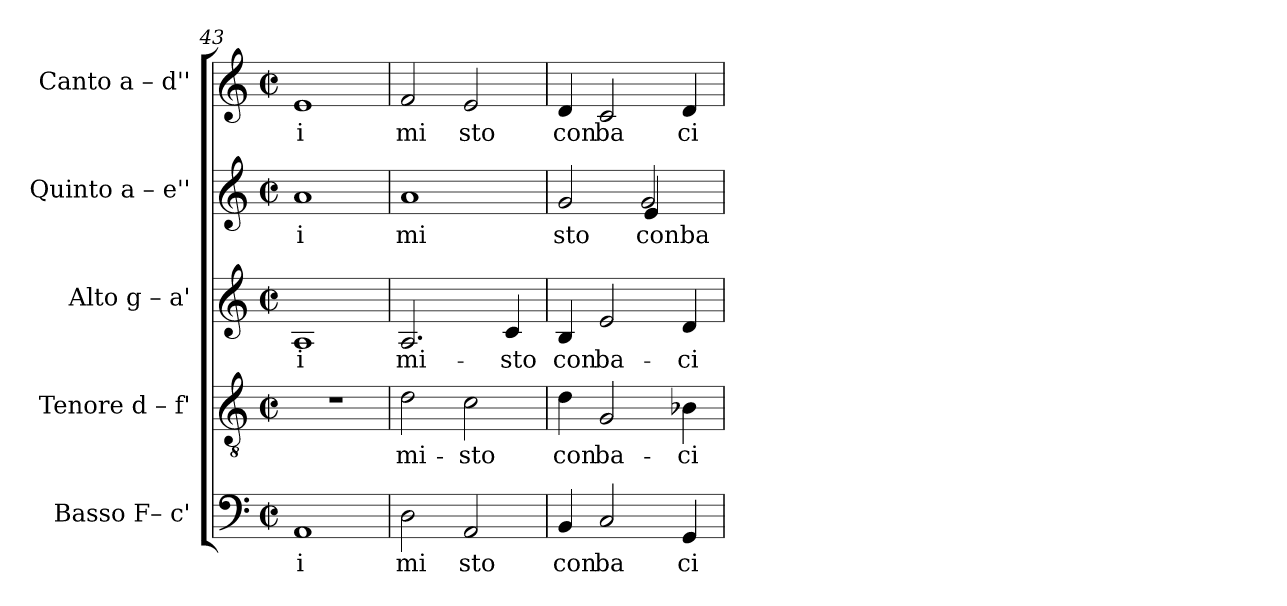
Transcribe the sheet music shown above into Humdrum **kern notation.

**kern	**text	**kern	**text	**kern	**text	**kern	**text	**kern	**text
*part5	*part5	*part4	*part4	*part3	*part3	*part2	*part2	*part1	*part1
*staff5	*staff5	*staff4	*staff4	*staff3	*staff3	*staff2	*staff2	*staff1	*staff1
*I"Basso  F– c'	*	*I"Tenore  d – f'	*	*I"Alto  g – a'	*	*I"Quinto  a – e''	*	*I"Canto  a – d''	*
*clefF4	*	*clefGv2	*	*clefG2	*	*clefG2	*	*clefG2	*
*k[]	*	*k[]	*	*k[]	*	*k[]	*	*k[]	*
*C:	*	*C:	*	*C:	*	*C:	*	*C:	*
*M2/2	*	*M2/2	*	*M2/2	*	*M2/2	*	*M2/2	*
*met(c|)	*	*met(c|)	*	*met(c|)	*	*met(c|)	*	*met(c|)	*
=43	=43	=43	=43	=43	=43	=43	=43	=43	=43
!	!LO:LY:b:cj	!	!	!	!LO:LY:b:rj	!	!LO:LY:b:rj	!	!LO:LY:b:rj
1AA	i	1r	.	1A	-i	1a	i	1e	i
=44	=44	=44	=44	=44	=44	=44	=44	=44	=44
!	!LO:LY:b:cj	!	!LO:LY:b:rj	!	!LO:LY:b:rj	!	!LO:LY:b:rj	!	!LO:LY:b:rj
2D\	mi	2d\	mi-	2.A/	mi-	1a	mi	2f/	mi
!	!LO:LY:b:cj	!	!LO:LY:b:rj	!	!	!	!	!	!LO:LY:b:rj
2AA/	sto	2c\	-sto	.	.	.	.	2e/	sto
!	!	!	!	!	!LO:LY:b:rj	!	!	!	!
.	.	.	.	4c/	-sto	.	.	.	.
=45	=45	=45	=45	=45	=45	=45	=45	=45	=45
!	!LO:LY:b:cj	!	!LO:LY:b:rj	!	!LO:LY:b:rj	!	!LO:LY:b:rj	!	!LO:LY:b:rj
*	*	*	*	*	*	*^	*	*	*
4BB/	con	4d\	con	4B/	con	2g/	2ryy	sto	4d/	con
!	!LO:LY:b:cj	!	!LO:LY:b:rj	!	!LO:LY:b:rj	!	!	!	!	!LO:LY:b:rj
2C/	ba	2G/	ba-	2e/	ba-	.	.	.	2c/	ba
!	!	!	!	!	!	!	!	!LO:LY:b:rj	!	!
.	.	.	.	.	.	2g/	4e/	conba	.	.
!	!LO:LY:b:cj	!	!LO:LY:b:rj	!	!LO:LY:b:rj	!	!	!	!	!LO:LY:b:rj
4GG/	ci	4B-X\	-ci	4d/	-ci	.	4ryy	.	4d/	ci
*	*	*	*	*	*	*v	*v	*	*	*
=	=	=	=	=	=	=	=	=	=
*-	*-	*-	*-	*-	*-	*-	*-	*-	*-
